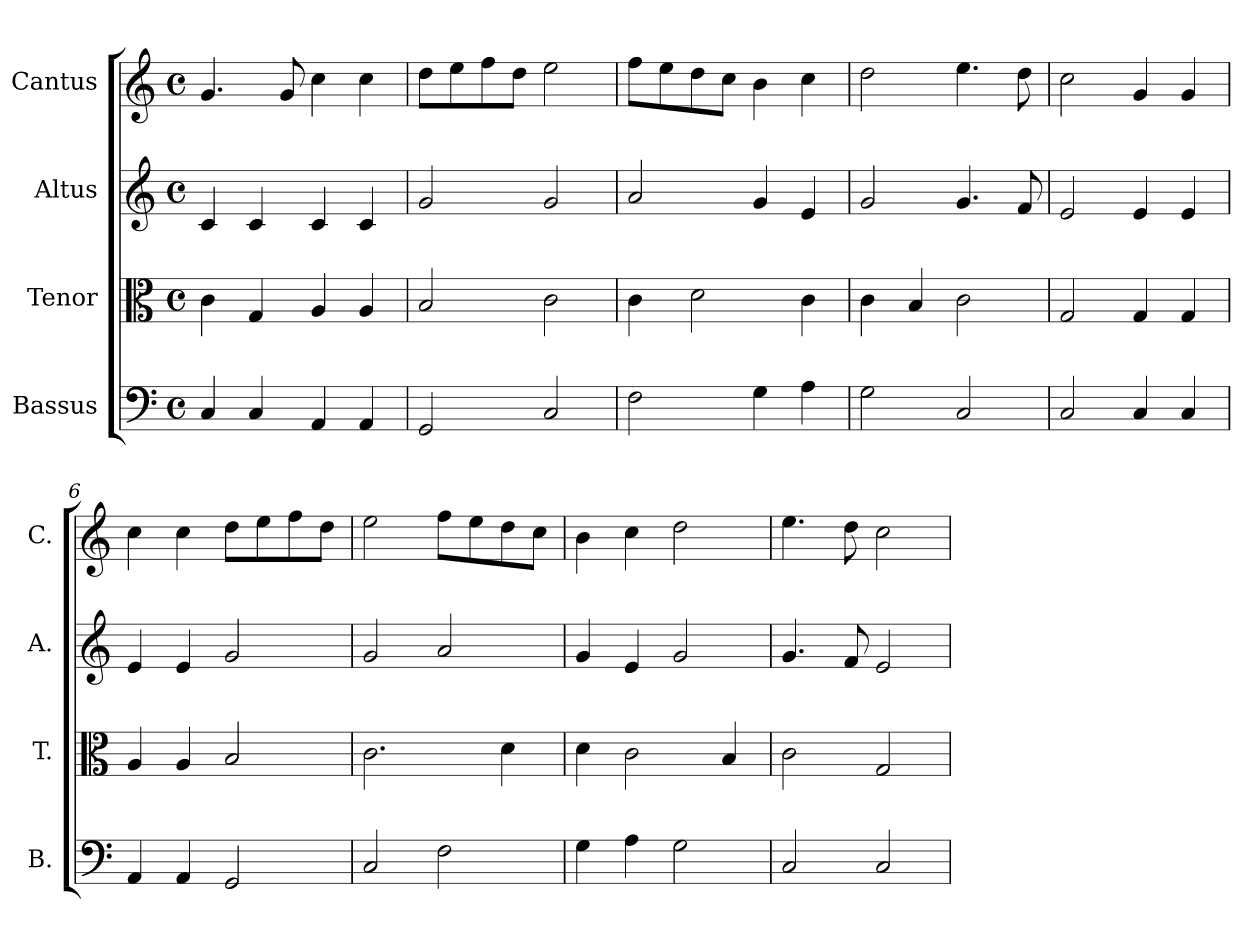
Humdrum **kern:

**kern	**kern	**kern	**kern
*part4	*part3	*part2	*part1
*staff4	*staff3	*staff2	*staff1
*I"Bassus	*I"Tenor	*I"Altus	*I"Cantus
*I'B.	*I'T.	*I'A.	*I'C.
*clefF4	*clefC3	*clefG2	*clefG2
*k[]	*k[]	*k[]	*k[]
*M4/4	*M4/4	*M4/4	*M4/4
*met(c)	*met(c)	*met(c)	*met(c)
=1	=1	=1	=1
4C/	4c\	4c/	4.g/
4C/	4G/	4c/	.
.	.	.	8g/
4AA/	4A/	4c/	4cc\
4AA/	4A/	4c/	4cc\
=2	=2	=2	=2
2GG/	2B/	2g/	8dd\L
.	.	.	8ee\
.	.	.	8ff\
.	.	.	8dd\J
2C/	2c\	2g/	2ee\
=3	=3	=3	=3
2F\	4c\	2a/	8ff\L
.	.	.	8ee\
.	2d\	.	8dd\
.	.	.	8cc\J
4G\	.	4g/	4b\
4A\	4c\	4e/	4cc\
=4	=4	=4	=4
2G\	4c\	2g/	2dd\
.	4B/	.	.
2C/	2c\	4.g/	4.ee\
.	.	8f/	8dd\
=5	=5	=5	=5
2C/	2G/	2e/	2cc\
4C/	4G/	4e/	4g/
4C/	4G/	4e/	4g/
=6	=6	=6	=6
4AA/	4A/	4e/	4cc\
4AA/	4A/	4e/	4cc\
2GG/	2B/	2g/	8dd\L
.	.	.	8ee\
.	.	.	8ff\
.	.	.	8dd\J
=7	=7	=7	=7
2C/	2.c\	2g/	2ee\
2F\	.	2a/	8ff\L
.	.	.	8ee\
.	4d\	.	8dd\
.	.	.	8cc\J
=8	=8	=8	=8
4G\	4d\	4g/	4b\
4A\	2c\	4e/	4cc\
2G\	.	2g/	2dd\
.	4B/	.	.
=9	=9	=9	=9
2C/	2c\	4.g/	4.ee\
.	.	8f/	8dd\
2C/	2G/	2e/	2cc\
=	=	=	=
*-	*-	*-	*-
